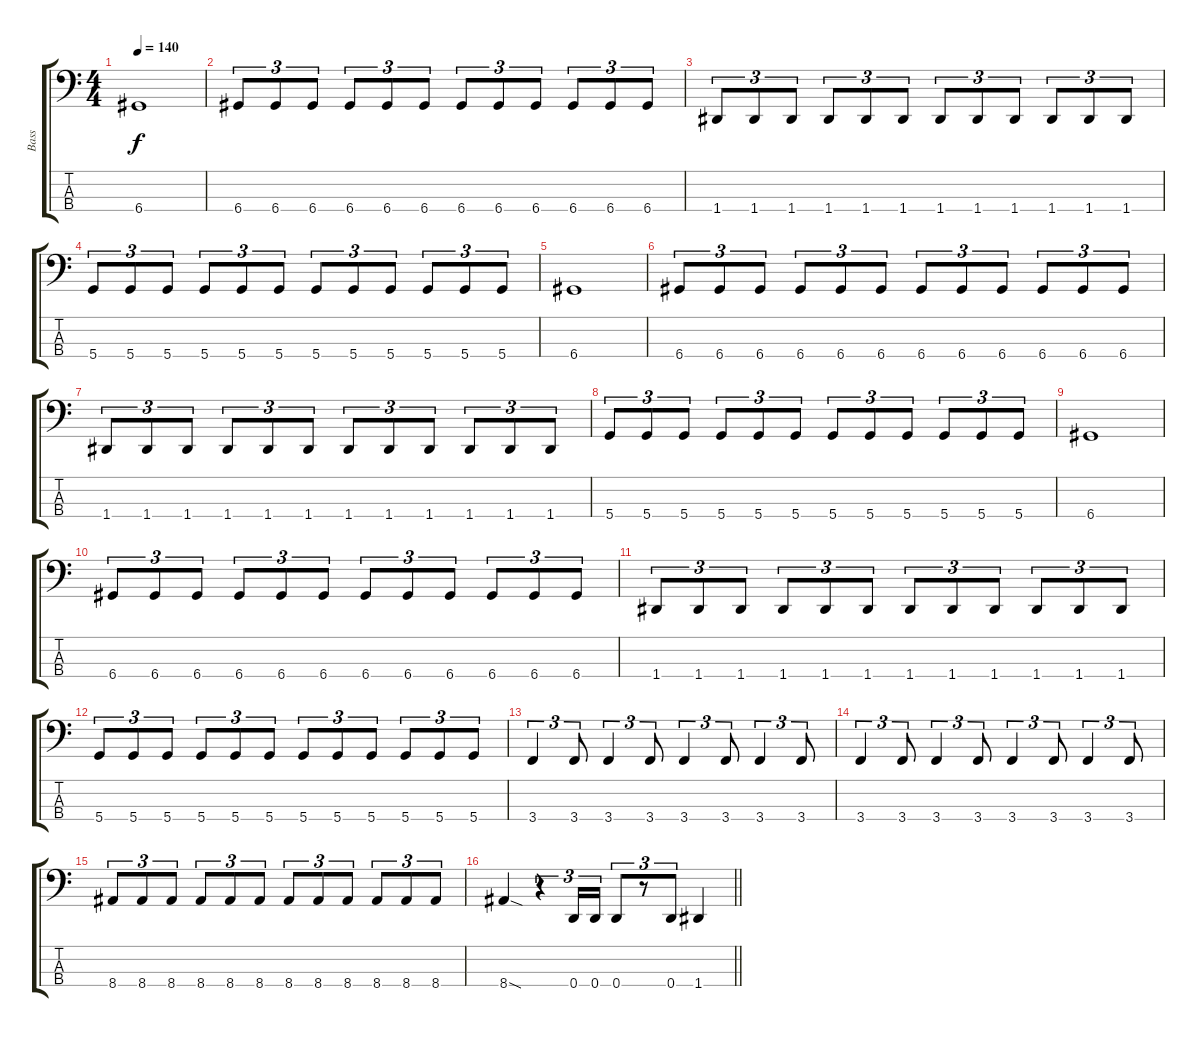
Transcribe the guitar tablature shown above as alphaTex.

\track ("Bass" "Bass") {instrument electricbasspick}
\staff {score tabs}
\tuning (G2 D2 A1 D1) {hide}
\ts (4 4)
\tempo 140
\clef f4
\ks c
6.4.1{dy f} |
6.4.8{tu (3 2)} 6.4.8{tu (3 2)} 6.4.8{tu (3 2)} 6.4.8{tu (3 2)} 6.4.8{tu (3 2)} 6.4.8{tu (3 2)} 6.4.8{tu (3 2)} 6.4.8{tu (3 2)} 6.4.8{tu (3 2)} 6.4.8{tu (3 2)} 6.4.8{tu (3 2)} 6.4.8{tu (3 2)} |
1.4.8{tu (3 2)} 1.4.8{tu (3 2)} 1.4.8{tu (3 2)} 1.4.8{tu (3 2)} 1.4.8{tu (3 2)} 1.4.8{tu (3 2)} 1.4.8{tu (3 2)} 1.4.8{tu (3 2)} 1.4.8{tu (3 2)} 1.4.8{tu (3 2)} 1.4.8{tu (3 2)} 1.4.8{tu (3 2)} |
5.4.8{tu (3 2)} 5.4.8{tu (3 2)} 5.4.8{tu (3 2)} 5.4.8{tu (3 2)} 5.4.8{tu (3 2)} 5.4.8{tu (3 2)} 5.4.8{tu (3 2)} 5.4.8{tu (3 2)} 5.4.8{tu (3 2)} 5.4.8{tu (3 2)} 5.4.8{tu (3 2)} 5.4.8{tu (3 2)} |
6.4.1 |
6.4.8{tu (3 2)} 6.4.8{tu (3 2)} 6.4.8{tu (3 2)} 6.4.8{tu (3 2)} 6.4.8{tu (3 2)} 6.4.8{tu (3 2)} 6.4.8{tu (3 2)} 6.4.8{tu (3 2)} 6.4.8{tu (3 2)} 6.4.8{tu (3 2)} 6.4.8{tu (3 2)} 6.4.8{tu (3 2)} |
1.4.8{tu (3 2)} 1.4.8{tu (3 2)} 1.4.8{tu (3 2)} 1.4.8{tu (3 2)} 1.4.8{tu (3 2)} 1.4.8{tu (3 2)} 1.4.8{tu (3 2)} 1.4.8{tu (3 2)} 1.4.8{tu (3 2)} 1.4.8{tu (3 2)} 1.4.8{tu (3 2)} 1.4.8{tu (3 2)} |
5.4.8{tu (3 2)} 5.4.8{tu (3 2)} 5.4.8{tu (3 2)} 5.4.8{tu (3 2)} 5.4.8{tu (3 2)} 5.4.8{tu (3 2)} 5.4.8{tu (3 2)} 5.4.8{tu (3 2)} 5.4.8{tu (3 2)} 5.4.8{tu (3 2)} 5.4.8{tu (3 2)} 5.4.8{tu (3 2)} |
6.4.1 |
6.4.8{tu (3 2)} 6.4.8{tu (3 2)} 6.4.8{tu (3 2)} 6.4.8{tu (3 2)} 6.4.8{tu (3 2)} 6.4.8{tu (3 2)} 6.4.8{tu (3 2)} 6.4.8{tu (3 2)} 6.4.8{tu (3 2)} 6.4.8{tu (3 2)} 6.4.8{tu (3 2)} 6.4.8{tu (3 2)} |
1.4.8{tu (3 2)} 1.4.8{tu (3 2)} 1.4.8{tu (3 2)} 1.4.8{tu (3 2)} 1.4.8{tu (3 2)} 1.4.8{tu (3 2)} 1.4.8{tu (3 2)} 1.4.8{tu (3 2)} 1.4.8{tu (3 2)} 1.4.8{tu (3 2)} 1.4.8{tu (3 2)} 1.4.8{tu (3 2)} |
5.4.8{tu (3 2)} 5.4.8{tu (3 2)} 5.4.8{tu (3 2)} 5.4.8{tu (3 2)} 5.4.8{tu (3 2)} 5.4.8{tu (3 2)} 5.4.8{tu (3 2)} 5.4.8{tu (3 2)} 5.4.8{tu (3 2)} 5.4.8{tu (3 2)} 5.4.8{tu (3 2)} 5.4.8{tu (3 2)} |
3.4.4{tu (3 2)} 3.4.8{tu (3 2)} 3.4.4{tu (3 2)} 3.4.8{tu (3 2)} 3.4.4{tu (3 2)} 3.4.8{tu (3 2)} 3.4.4{tu (3 2)} 3.4.8{tu (3 2)} |
3.4.4{tu (3 2)} 3.4.8{tu (3 2)} 3.4.4{tu (3 2)} 3.4.8{tu (3 2)} 3.4.4{tu (3 2)} 3.4.8{tu (3 2)} 3.4.4{tu (3 2)} 3.4.8{tu (3 2)} |
8.4.8{tu (3 2)} 8.4.8{tu (3 2)} 8.4.8{tu (3 2)} 8.4.8{tu (3 2)} 8.4.8{tu (3 2)} 8.4.8{tu (3 2)} 8.4.8{tu (3 2)} 8.4.8{tu (3 2)} 8.4.8{tu (3 2)} 8.4.8{tu (3 2)} 8.4.8{tu (3 2)} 8.4.8{tu (3 2)} |
\barLineRight lightlight
8.4{sod}.4 r.4{tu (3 2)} 0.4.16{tu (3 2)} 0.4.16{tu (3 2)} 0.4.8{tu (3 2)} r.8{tu (3 2)} 0.4.8{tu (3 2)} 1.4.4
